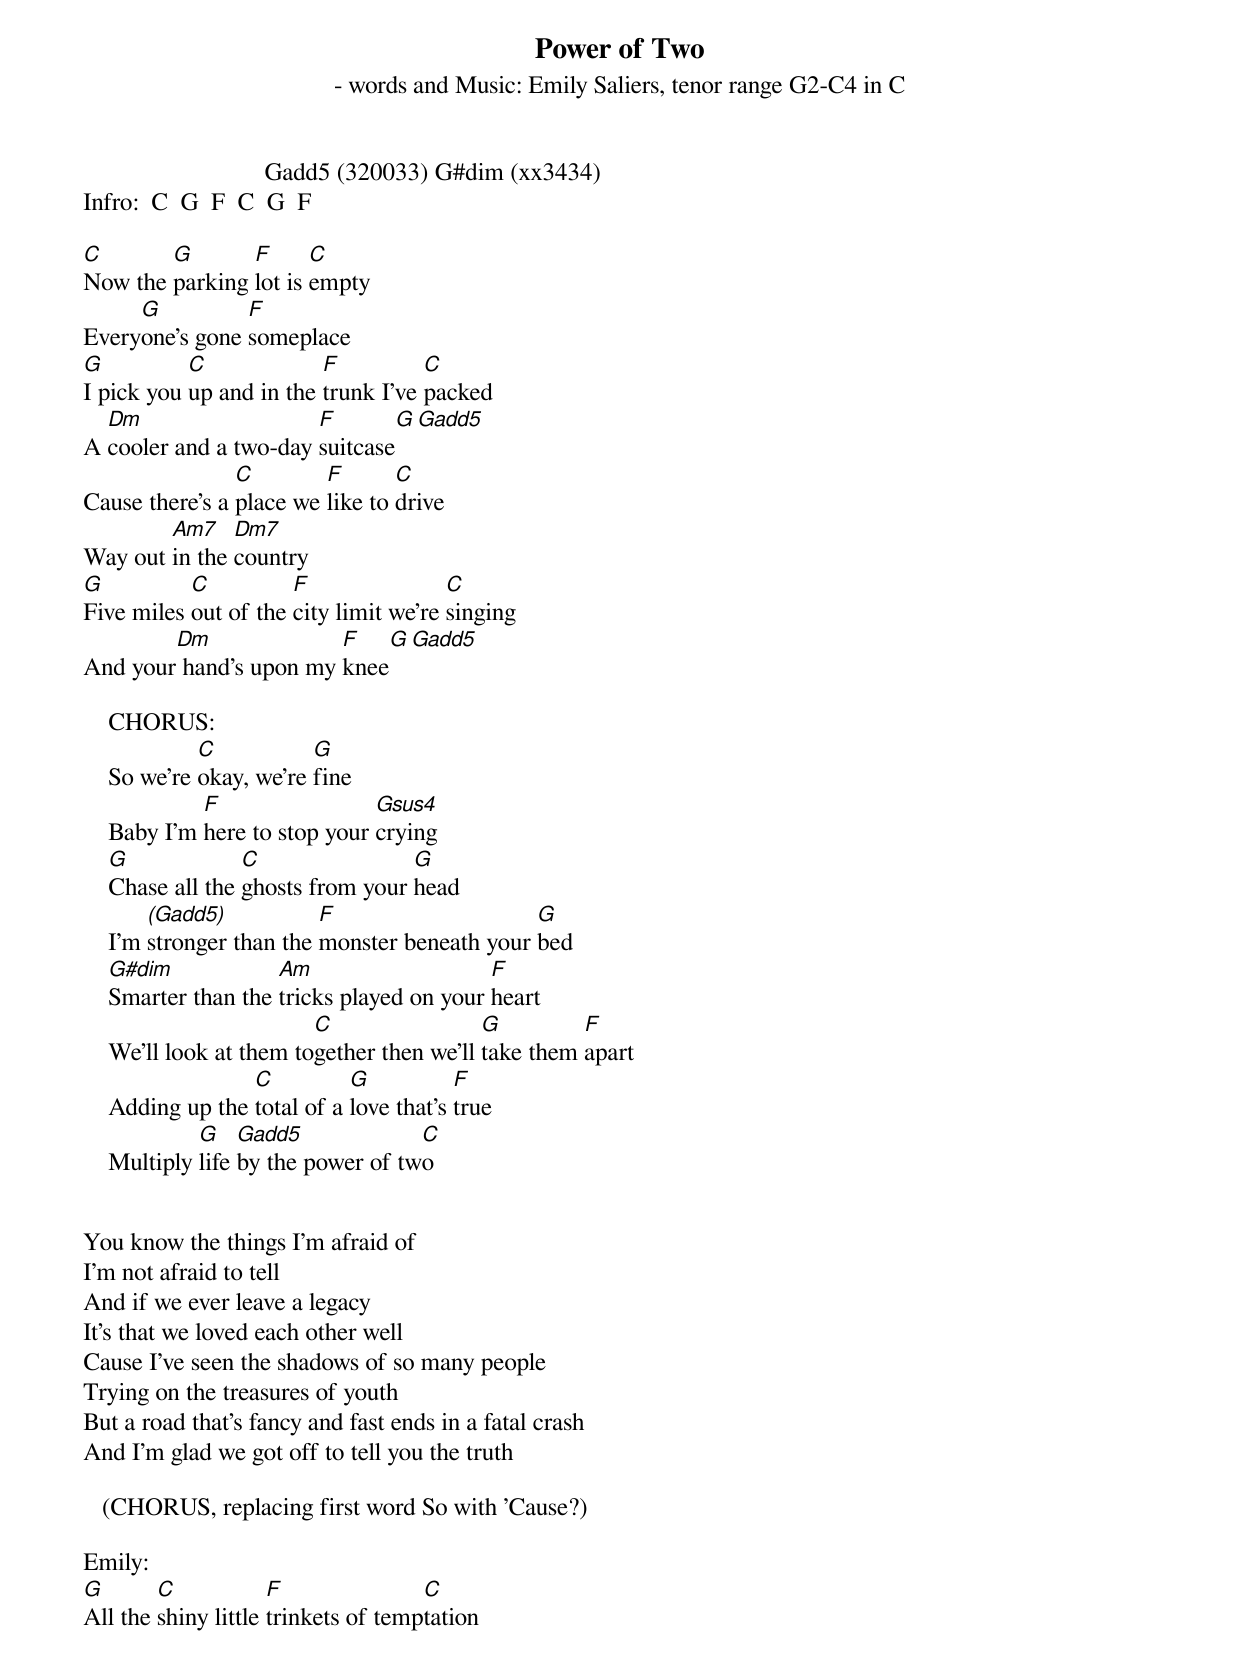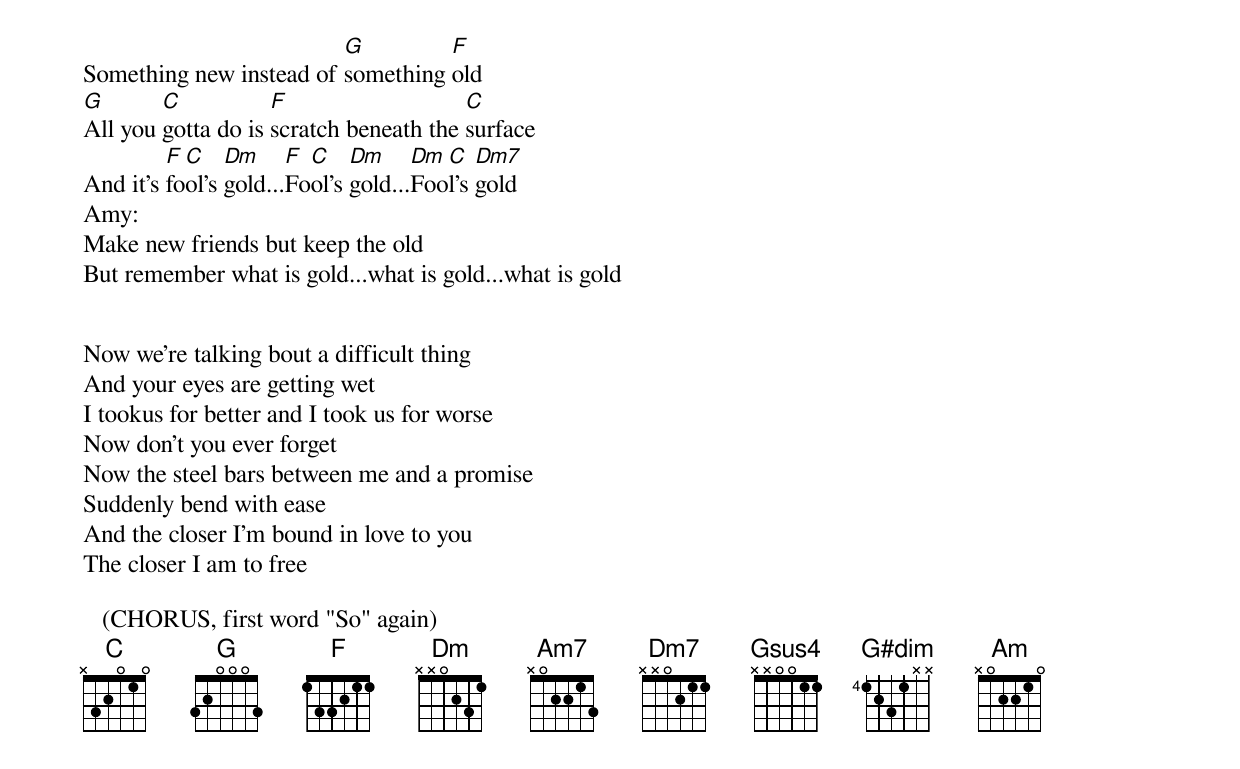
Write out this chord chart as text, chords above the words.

Power of Two
 - words and Music: Emily Saliers, tenor range G2-C4 in C
                             Gadd5 (320033) G#dim (xx3434)
Infro:  C  G  F  C  G  F

C       G       F      C
Now the parking lot is empty
     G          F
Everyone's gone someplace
G          C             F          C
I pick you up and in the trunk I've packed
  Dm                   F        G Gadd5
A cooler and a two-day suitcase
                C        F       C
Cause there's a place we like to drive
        Am7    Dm7
Way out in the country
G          C          F                C
Five miles out of the city limit we're singing
        Dm              F    G Gadd5
And your hand's upon my knee

    CHORUS:
             C           G
    So we're okay, we're fine
             F                 Gsus4
    Baby I'm here to stop your crying
    G             C                G
    Chase all the ghosts from your head
        (Gadd5)           F                    G
    I'm stronger than the monster beneath your bed
    G#dim            Am                    F
    Smarter than the tricks played on your heart
                         C                 G         F
    We'll look at them together then we'll take them apart
                  C          G           F
    Adding up the total of a love that's true
             G    Gadd5             C
    Multiply life by the power of two


You know the things I'm afraid of
I'm not afraid to tell
And if we ever leave a legacy
It's that we loved each other well
Cause I've seen the shadows of so many people
Trying on the treasures of youth
But a road that's fancy and fast ends in a fatal crash
And I'm glad we got off to tell you the truth

   (CHORUS, replacing first word So with 'Cause?)

Emily:
G       C            F               C
All the shiny little trinkets of temptation
                         G         F
Something new instead of something old
G       C           F                   C
All you gotta do is scratch beneath the surface
         F C    Dm     F C    Dm     Dm C   Dm7
And it's fool's gold...Fool's gold...Fool's gold
Amy:
Make new friends but keep the old
But remember what is gold...what is gold...what is gold


Now we're talking bout a difficult thing
And your eyes are getting wet
I tookus for better and I took us for worse
Now don't you ever forget
Now the steel bars between me and a promise
Suddenly bend with ease
And the closer I'm bound in love to you
The closer I am to free

   (CHORUS, first word "So" again)
